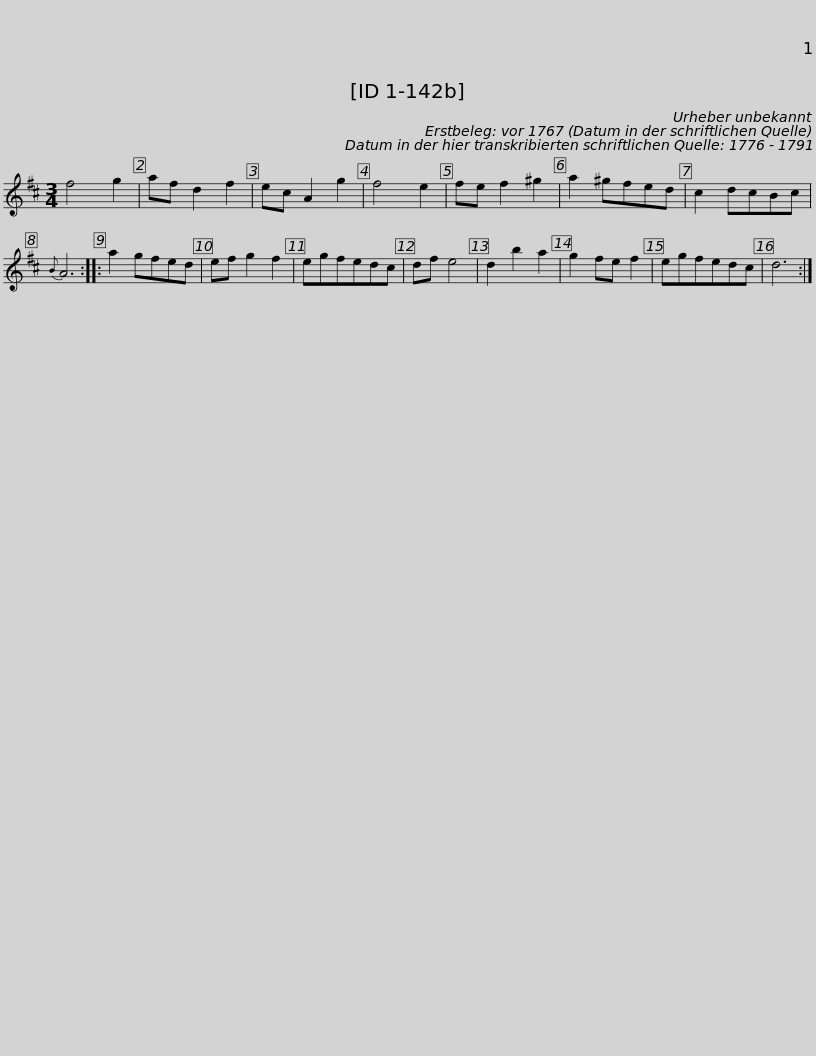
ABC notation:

X:1
L:1/8
M:3/4
I:linebreak $
K:D
V:1 treble
V:1
 f4 g2 | af d2 f2 | ec A2 g2 | f4 e2 | fe f2 ^g2 | %5
 a2 ^gfed | c2 dcBc |{B} A6 :: a2 gfed | ef g2 f2 |$ %10
 egfedc | df e4 | d2 b2 a2 | g2 fe f2 | egfedc | %15
 d6 :| %16
